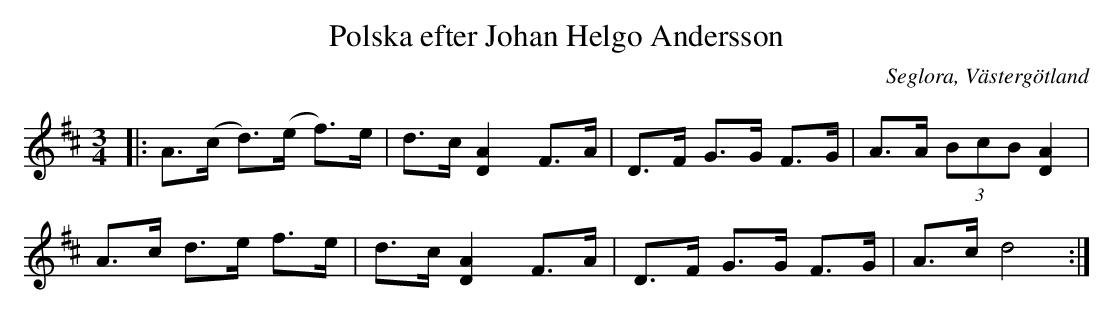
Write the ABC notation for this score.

X:1
T:Polska efter Johan Helgo Andersson
O:Seglora, Västergötland
M:3/4
L:1/8
K:D
|: A>(c d>)(e f>)e| d>c [A2D2] F>A | D>F G>G F>G | A>A (3BcB [A2D2] |
   A>c d>e f>e| d>c [A2D2] F>A | D>F G>G F>G | A>c d4 :|
